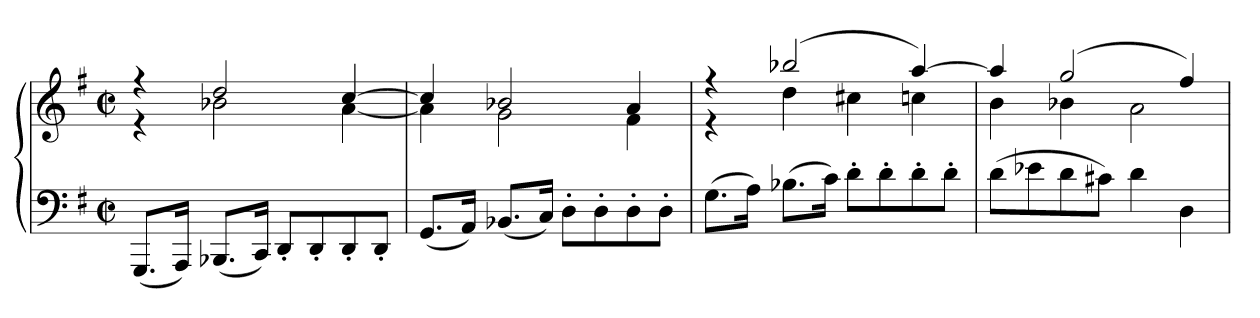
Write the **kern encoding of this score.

**kern	**kern
*part1	*part1
*staff2	*staff1
*clefF4	*clefG2
*k[f#]	*k[f#]
*G:	*G:
*M2/2	*M2/2
*met(c|)	*met(c|)
=	=
*	*^
(8.GGGL	4r	4r
16AAAJk)	.	.
(8.BBB-XL	2dd	2b-X
16CCJk)	.	.
8DD'L	.	.
8DD'	.	.
8DD'	[4cc	[4a
8DD'J	.	.
=	=	=
(8.GGL	4cc]	4a]
16AAJk)	.	.
(8.BB-XL	2b-X	2g
16CJk)	.	.
8D'L	.	.
8D'	.	.
8D'	4a	4f#
8D'J	.	.
=	=	=
(8.GL	4r	4r
16AJk)	.	.
(8.B-XL	(2bb-X	4dd
16cJk)	.	.
8d'L	.	4cc#X
8d'	.	.
8d'	[4aa)	4ccn
8d'J	.	.
=	=	=
(8dL	4aa]	4b
8e-X	.	.
8d	(2gg	4b-X
8c#XJ)	.	.
4d	.	2a
4D	4ff#)	.
*	*v	*v
=	=
*-	*-
